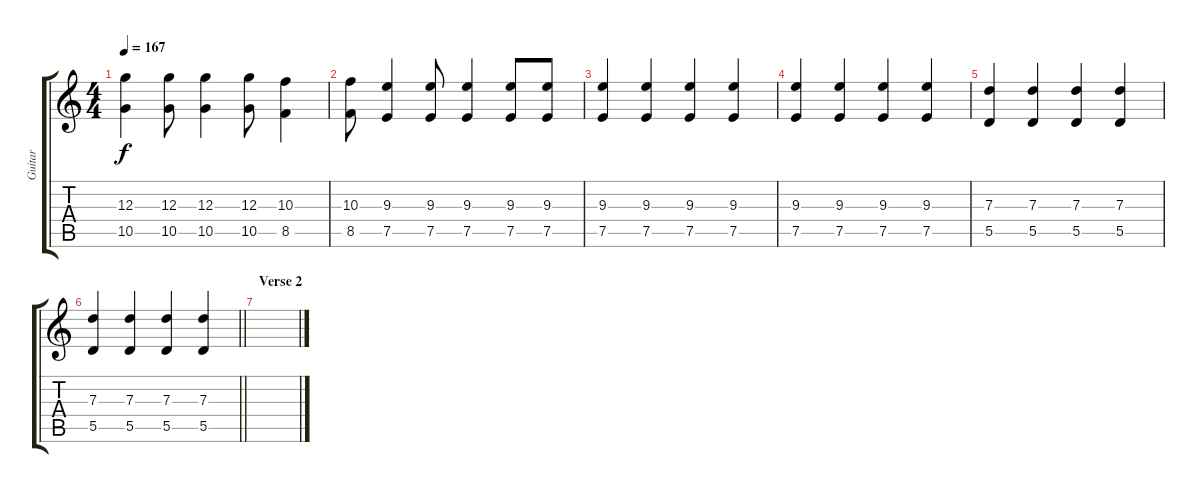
\track ("Guitar" "Guitar") {instrument distortionguitar}
\staff {score tabs}
\tuning (E4 B3 G3 D3 A2 E2) {hide}
\ts (4 4)
\tempo 167
\clef g2
\ks c
(12.3 10.5).4{dy f} (12.3 10.5).8 (12.3 10.5).4 (12.3 10.5).8 (10.3 8.5).4 |
(10.3 8.5).8 (9.3 7.5).4 (9.3 7.5).8 (9.3 7.5).4 (9.3 7.5).8 (9.3 7.5).8 |
(9.3 7.5).4 (9.3 7.5).4 (9.3 7.5).4 (9.3 7.5).4 |
(9.3 7.5).4 (9.3 7.5).4 (9.3 7.5).4 (9.3 7.5).4 |
(7.3 5.5).4 (7.3 5.5).4 (7.3 5.5).4 (7.3 5.5).4 |
\barLineRight lightlight
(7.3 5.5).4 (7.3 5.5).4 (7.3 5.5).4 (7.3 5.5).4 |
\section ("" "Verse 2")
